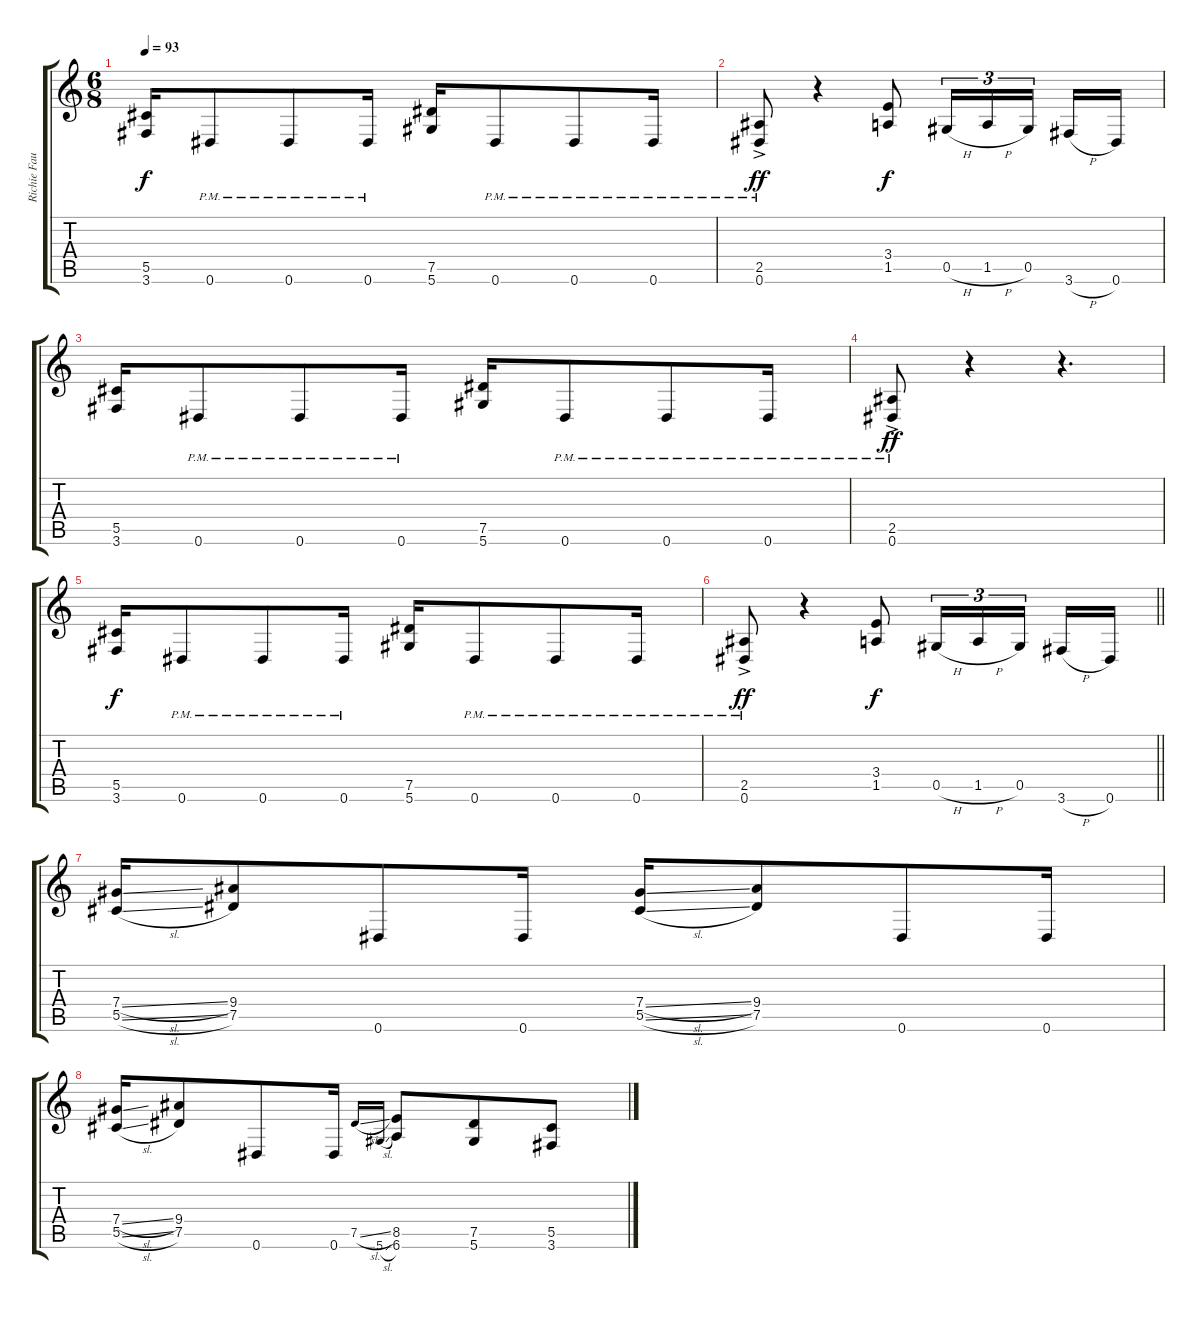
\track ("Richie Faulkner" "Richie Fau") {instrument distortionguitar}
\staff {score tabs}
\tuning (Eb4 Bb3 Gb3 Db3 Ab2 Eb2) {hide}
\ts (6 8)
\tempo 93
\clef g2
\ks c
(5.5 3.6).16{dy f} 0.6{pm}.8 0.6{pm}.8 0.6{pm}.16 (7.5 5.6).16 0.6{pm}.8 0.6{pm}.8 0.6{pm}.16 |
(2.5{ac pm} 0.6{ac pm}).8{dy ff} r.4 (3.4 1.5).8{dy f} 0.5{h}.16{tu (3 2)} 1.5{h}.16{tu (3 2)} 0.5.16{tu (3 2) beam splitsecondary} 3.6{h}.16 0.6.16 |
(5.5 3.6).16 0.6{pm}.8 0.6{pm}.8 0.6{pm}.16 (7.5 5.6).16 0.6{pm}.8 0.6{pm}.8 0.6{pm}.16 |
(2.5{ac pm} 0.6{ac pm}).8{dy ff} r.4 r.4{d} |
(5.5 3.6).16{dy f} 0.6{pm}.8 0.6{pm}.8 0.6{pm}.16 (7.5 5.6).16 0.6{pm}.8 0.6{pm}.8 0.6{pm}.16 |
\barLineRight lightlight
(2.5{ac pm} 0.6{ac pm}).8{dy ff} r.4 (3.4 1.5).8{dy f} 0.5{h}.16{tu (3 2)} 1.5{h}.16{tu (3 2)} 0.5.16{tu (3 2) beam splitsecondary} 3.6{h}.16 0.6.16 |
\section ("" "")
(7.4{sl} 5.5{sl}).16 (9.4 7.5).8 0.6.8 0.6.16 (7.4{sl} 5.5{sl}).16 (9.4 7.5).8 0.6.8 0.6.16 |
(7.4{sl} 5.5{sl}).16 (9.4 7.5).8 0.6.8 0.6.16 7.5{sl}.16{gr onbeat} 5.6{sl}.16{gr onbeat} (8.5 6.6).8 (7.5 5.6).8 (5.5 3.6).8
